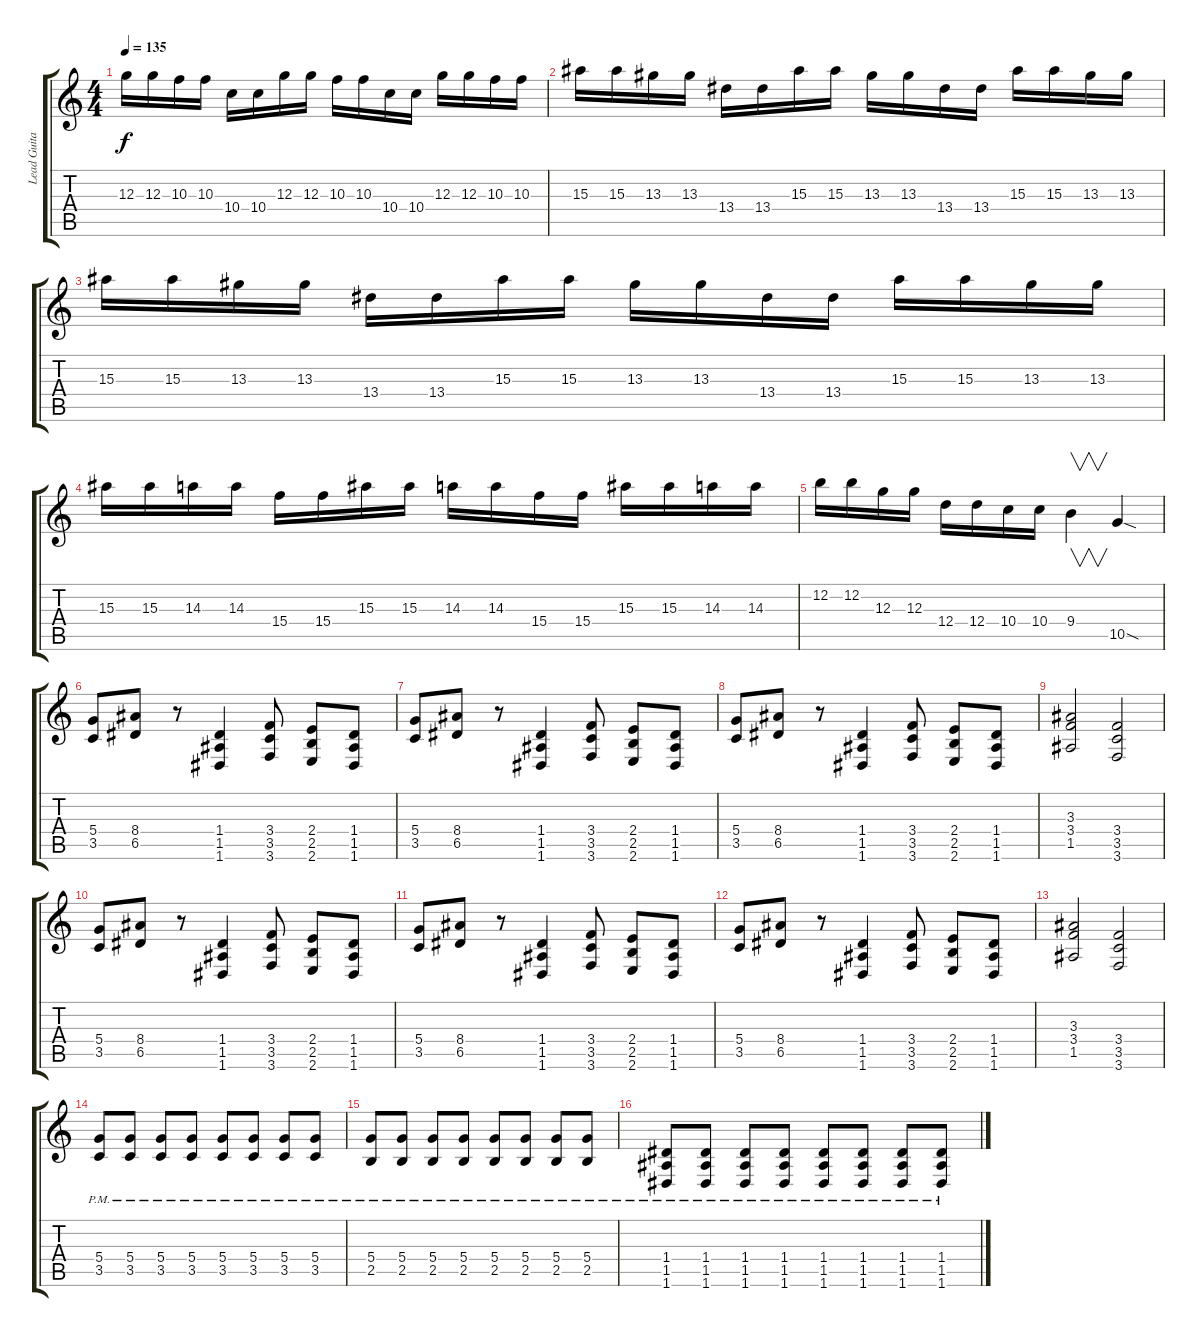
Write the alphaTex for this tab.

\track ("Lead Guitar 1" "Lead Guita") {instrument distortionguitar}
\staff {score tabs}
\tuning (E4 B3 G3 D3 A2 D2) {hide}
\ts (4 4)
\tempo 135
\clef g2
\ks c
12.3.16{dy f} 12.3.16 10.3.16 10.3.16 10.4.16 10.4.16 12.3.16 12.3.16 10.3.16 10.3.16 10.4.16 10.4.16 12.3.16 12.3.16 10.3.16 10.3.16 |
15.3.16 15.3.16 13.3.16 13.3.16 13.4.16 13.4.16 15.3.16 15.3.16 13.3.16 13.3.16 13.4.16 13.4.16 15.3.16 15.3.16 13.3.16 13.3.16 |
15.3.16 15.3.16 13.3.16 13.3.16 13.4.16 13.4.16 15.3.16 15.3.16 13.3.16 13.3.16 13.4.16 13.4.16 15.3.16 15.3.16 13.3.16 13.3.16 |
15.3.16 15.3.16 14.3.16 14.3.16 15.4.16 15.4.16 15.3.16 15.3.16 14.3.16 14.3.16 15.4.16 15.4.16 15.3.16 15.3.16 14.3.16 14.3.16 |
12.2.16 12.2.16 12.3.16 12.3.16 12.4.16 12.4.16 10.4.16 10.4.16 9.4.4{v} 10.5{sod}.4 |
(5.4 3.5).8 (8.4 6.5).8 r.8 (1.4 1.5 1.6).4 (3.4 3.5 3.6).8 (2.4 2.5 2.6).8 (1.4 1.5 1.6).8 |
(5.4 3.5).8 (8.4 6.5).8 r.8 (1.4 1.5 1.6).4 (3.4 3.5 3.6).8 (2.4 2.5 2.6).8 (1.4 1.5 1.6).8 |
(5.4 3.5).8 (8.4 6.5).8 r.8 (1.4 1.5 1.6).4 (3.4 3.5 3.6).8 (2.4 2.5 2.6).8 (1.4 1.5 1.6).8 |
(3.3 3.4 1.5).2 (3.4 3.5 3.6).2 |
(5.4 3.5).8 (8.4 6.5).8 r.8 (1.4 1.5 1.6).4 (3.4 3.5 3.6).8 (2.4 2.5 2.6).8 (1.4 1.5 1.6).8 |
(5.4 3.5).8 (8.4 6.5).8 r.8 (1.4 1.5 1.6).4 (3.4 3.5 3.6).8 (2.4 2.5 2.6).8 (1.4 1.5 1.6).8 |
(5.4 3.5).8 (8.4 6.5).8 r.8 (1.4 1.5 1.6).4 (3.4 3.5 3.6).8 (2.4 2.5 2.6).8 (1.4 1.5 1.6).8 |
(3.3 3.4 1.5).2 (3.4 3.5 3.6).2 |
(5.4{pm} 3.5{pm}).8 (5.4{pm} 3.5{pm}).8 (5.4{pm} 3.5{pm}).8 (5.4{pm} 3.5{pm}).8 (5.4{pm} 3.5{pm}).8 (5.4{pm} 3.5{pm}).8 (5.4{pm} 3.5{pm}).8 (5.4{pm} 3.5{pm}).8 |
(5.4{pm} 2.5{pm}).8 (5.4{pm} 2.5{pm}).8 (5.4{pm} 2.5{pm}).8 (5.4{pm} 2.5{pm}).8 (5.4{pm} 2.5{pm}).8 (5.4{pm} 2.5{pm}).8 (5.4{pm} 2.5{pm}).8 (5.4{pm} 2.5{pm}).8 |
(1.4{pm} 1.5{pm} 1.6{pm}).8 (1.4{pm} 1.5{pm} 1.6{pm}).8 (1.4{pm} 1.5{pm} 1.6{pm}).8 (1.4{pm} 1.5{pm} 1.6{pm}).8 (1.4{pm} 1.5{pm} 1.6{pm}).8 (1.4{pm} 1.5{pm} 1.6{pm}).8 (1.4{pm} 1.5{pm} 1.6{pm}).8 (1.4{pm} 1.5{pm} 1.6{pm}).8
